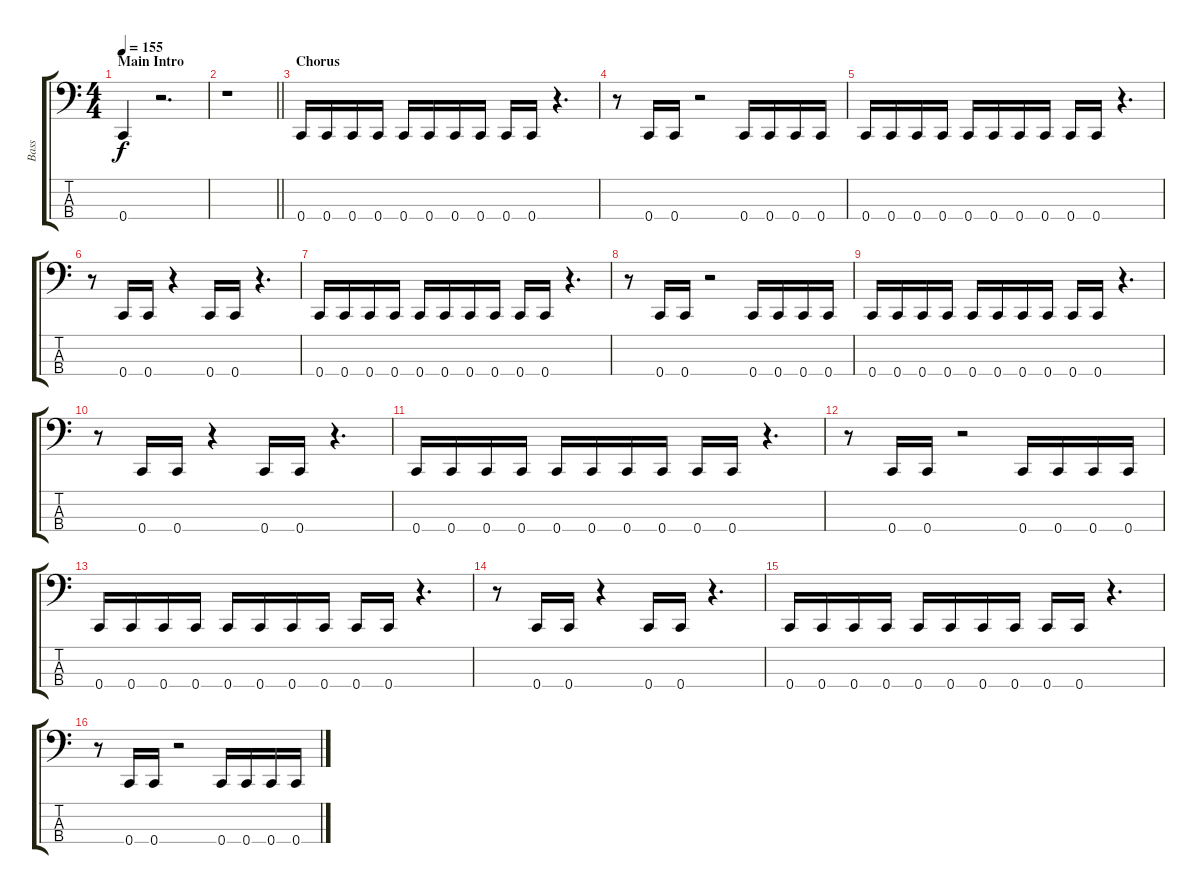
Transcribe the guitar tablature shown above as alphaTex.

\track ("Bass" "Bass") {instrument electricbasspick}
\staff {score tabs}
\tuning (F2 C2 G1 C1) {hide}
\ts (4 4)
\section ("" "Main Intro")
\tempo 155
\clef f4
\ks c
0.4.4{dy f} r.2{d} |
\barLineRight lightlight
r.1 |
\section ("" "Chorus")
0.4.16 0.4.16 0.4.16 0.4.16 0.4.16 0.4.16 0.4.16 0.4.16 0.4.16 0.4.16 r.4{d} |
r.8 0.4.16 0.4.16 r.2 0.4.16 0.4.16 0.4.16 0.4.16 |
0.4.16 0.4.16 0.4.16 0.4.16 0.4.16 0.4.16 0.4.16 0.4.16 0.4.16 0.4.16 r.4{d} |
r.8 0.4.16 0.4.16 r.4 0.4.16 0.4.16 r.4{d} |
0.4.16 0.4.16 0.4.16 0.4.16 0.4.16 0.4.16 0.4.16 0.4.16 0.4.16 0.4.16 r.4{d} |
r.8 0.4.16 0.4.16 r.2 0.4.16 0.4.16 0.4.16 0.4.16 |
0.4.16 0.4.16 0.4.16 0.4.16 0.4.16 0.4.16 0.4.16 0.4.16 0.4.16 0.4.16 r.4{d} |
r.8 0.4.16 0.4.16 r.4 0.4.16 0.4.16 r.4{d} |
0.4.16 0.4.16 0.4.16 0.4.16 0.4.16 0.4.16 0.4.16 0.4.16 0.4.16 0.4.16 r.4{d} |
r.8 0.4.16 0.4.16 r.2 0.4.16 0.4.16 0.4.16 0.4.16 |
0.4.16 0.4.16 0.4.16 0.4.16 0.4.16 0.4.16 0.4.16 0.4.16 0.4.16 0.4.16 r.4{d} |
r.8 0.4.16 0.4.16 r.4 0.4.16 0.4.16 r.4{d} |
0.4.16 0.4.16 0.4.16 0.4.16 0.4.16 0.4.16 0.4.16 0.4.16 0.4.16 0.4.16 r.4{d} |
r.8 0.4.16 0.4.16 r.2 0.4.16 0.4.16 0.4.16 0.4.16
